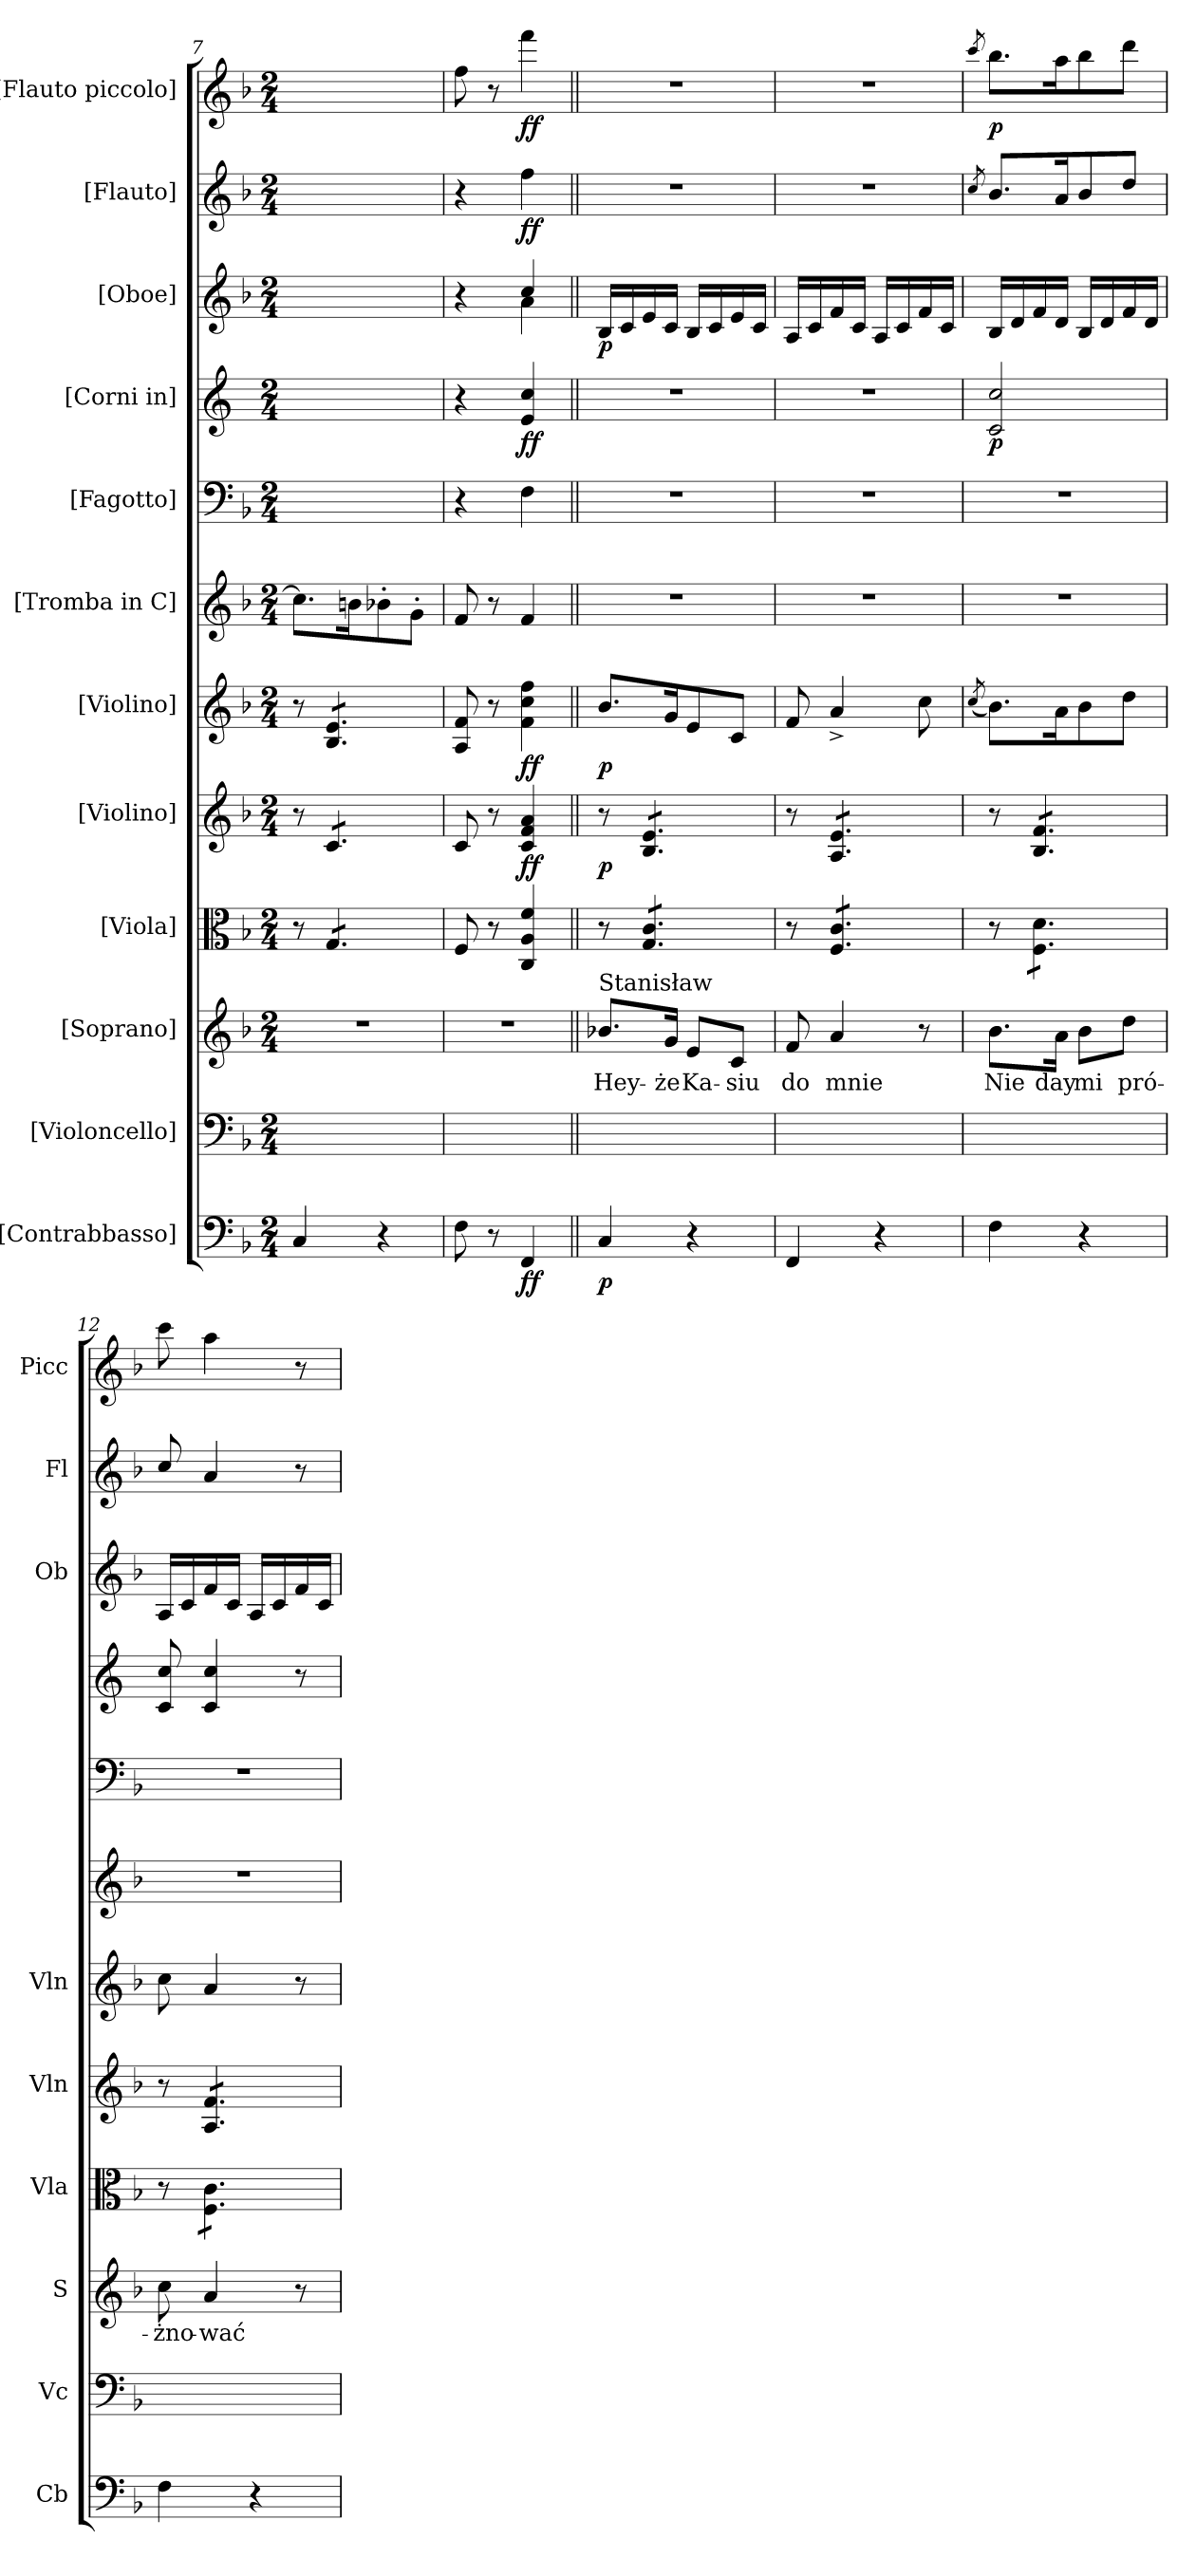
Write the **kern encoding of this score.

**kern	**dynam	**kern	**kern	**text	**kern	**kern	**dynam	**kern	**dynam	**kern	**kern	**kern	**dynam	**kern	**dynam	**kern	**dynam	**kern	**dynam
*part12	*part12	*part11	*part10	*part10	*part9	*part8	*part8	*part7	*part7	*part6	*part5	*part4	*part4	*part3	*part3	*part2	*part2	*part1	*part1
*staff12	*staff12	*staff11	*staff10	*staff10	*staff9	*staff8	*staff8	*staff7	*staff7	*staff6	*staff5	*staff4	*staff4	*staff3	*staff3	*staff2	*staff2	*staff1	*staff1
*I"[Contrabbasso]	*	*I"[Violoncello]	*I"[Soprano]	*	*I"[Viola]	*I"[Violino]	*	*I"[Violino]	*	*I"[Tromba in C]	*I"[Fagotto]	*I"[Corni in]	*	*I"[Oboe]	*	*I"[Flauto]	*	*I"[Flauto piccolo]	*
*I'Cb	*	*I'Vc	*I'S	*	*I'Vla	*I'Vln	*	*I'Vln	*	*	*	*	*	*I'Ob	*	*I'Fl	*	*I'Picc	*
*clefF4	*	*clefF4	*clefG2	*	*clefC3	*clefG2	*	*clefG2	*	*clefG2	*clefF4	*clefG2	*	*clefG2	*	*clefG2	*	*clefG2	*
*	*	*	*	*	*	*	*	*	*	*	*	*ITrd4c7	*	*	*	*	*	*	*
*k[b-]	*	*k[b-]	*k[b-]	*	*k[b-]	*k[b-]	*	*k[b-]	*	*k[b-]	*k[b-]	*k[b-]	*	*k[b-]	*	*k[b-]	*	*k[b-]	*
*M2/4	*	*M2/4	*M2/4	*	*M2/4	*M2/4	*	*M2/4	*	*M2/4	*M2/4	*M2/4	*	*M2/4	*	*M2/4	*	*M2/4	*
=7	=7	=7	=7	=7	=7	=7	=7	=7	=7	=7	=7	=7	=7	=7	=7	=7	=7	=7	=7
4C/	.	4C/yy	2r	.	8r	8r	.	8r	.	8.cc\L]	2ryy	2ryy	.	2ryy	.	2ryy	.	8.ccc\Lyy]	.
*	*	*	*	*	*tremolo	*	*	*	*	*	*	*	*	*	*	*	*	*	*
*	*	*	*	*	*	*tremolo	*	*	*	*	*	*	*	*	*	*	*	*	*
*	*	*	*	*	*	*	*	*tremolo	*	*	*	*	*	*	*	*	*	*	*
.	.	.	.	.	8G/L	8c/L	.	8B-/ 8e/L	.	.	.	.	.	.	.	.	.	.	.
.	.	.	.	.	.	.	.	.	.	16bn\K	.	.	.	.	.	.	.	16bbn\Kyy	.
4r	.	4ryy	.	.	8G/	8c/	.	8B-/ 8e/	.	8b-X'\	.	.	.	.	.	.	.	8bb-X'\yy	.
.	.	.	.	.	8G/J	8c/J	.	8B-/ 8e/J	.	8g'\J	.	.	.	.	.	.	.	8gg'\Jyy	.
*	*	*	*	*	*	*	*	*Xtremolo	*	*	*	*	*	*	*	*	*	*	*
*	*	*	*	*	*	*Xtremolo	*	*	*	*	*	*	*	*	*	*	*	*	*
*	*	*	*	*	*Xtremolo	*	*	*	*	*	*	*	*	*	*	*	*	*	*
=8	=8	=8	=8	=8	=8	=8	=8	=8	=8	=8	=8	=8	=8	=8	=8	=8	=8	=8	=8
*	*	*	*	*	*	*	*	*	*	*	*	*	*	*^	*	*	*	*	*
8F\	.	8F\yy	2r	.	8F/	8c/	.	8A/ 8f/	.	8f/	4r	4r	.	4r	4ryy	.	4r	.	8ff\	.
8r	.	8ryy	.	.	8r	8r	.	8r	.	8r	.	.	.	.	.	.	.	.	8r	.
4FF/	ff	4FF/yy	.	.	4C/ 4A/ 4f/	4c/ 4f/ 4a/	ff	4f\ 4cc\ 4ff\	ff	4f/	4F\	4A/ 4f/	ff	4cc/	4a\	.	4ff\	ff	4fff\	ff
=9||	=9||	=9||	=9||	=9||	=9||	=9||	=9||	=9||	=9||	=9||	=9||	=9||	=9||	=9||	=9||	=9||	=9||	=9||	=9||	=9||
!	!	!	!	!	!	!	!	!	!	!	!	!	!	!LO:TX:a:t=Iv.	!	!	!	!	!	!
!	!	!	!LO:TX:a:t=Stanisław	!	!	!	!	!	!	!	!	!	!	!	!	!	!	!	!	!
*	*	*	*	*	*	*	*	*	*	*	*	*	*	*v	*v	*	*	*	*	*
4C/	p	4C/yy	8.b-X/L	Hey-	8r	8r	p	8.b-/L	p	2r	2r	2r	.	16B-/LL	p	2r	.	2r	.
.	.	.	.	.	.	.	.	.	.	.	.	.	.	16c/	.	.	.	.	.
*	*	*	*	*	*tremolo	*	*	*	*	*	*	*	*	*	*	*	*	*	*
*	*	*	*	*	*	*tremolo	*	*	*	*	*	*	*	*	*	*	*	*	*
.	.	.	.	.	8G/ 8c/L	8B-/ 8e/L	.	.	.	.	.	.	.	16e/	.	.	.	.	.
.	.	.	16g/Jk	-że	.	.	.	16g/K	.	.	.	.	.	16c/JJ	.	.	.	.	.
4r	.	4ryy	8e/L	Ka-	8G/ 8c/	8B-/ 8e/	.	8e/	.	.	.	.	.	16B-/LL	.	.	.	.	.
.	.	.	.	.	.	.	.	.	.	.	.	.	.	16c/	.	.	.	.	.
.	.	.	8c/J	-siu	8G/ 8c/J	8B-/ 8e/J	.	8c/J	.	.	.	.	.	16e/	.	.	.	.	.
.	.	.	.	.	.	.	.	.	.	.	.	.	.	16c/JJ	.	.	.	.	.
=10	=10	=10	=10	=10	=10	=10	=10	=10	=10	=10	=10	=10	=10	=10	=10	=10	=10	=10	=10
4FF/	.	4FF/yy	8f/	do	8r	8r	.	8f/	.	2r	2r	2r	.	16A/LL	.	2r	.	2r	.
.	.	.	.	.	.	.	.	.	.	.	.	.	.	16c/	.	.	.	.	.
.	.	.	4a/	mnie	8F/ 8c/L	8A/ 8e/L	.	4a^>/	.	.	.	.	.	16f/	.	.	.	.	.
.	.	.	.	.	.	.	.	.	.	.	.	.	.	16c/JJ	.	.	.	.	.
4r	.	4ryy	.	.	8F/ 8c/	8A/ 8e/	.	.	.	.	.	.	.	16A/LL	.	.	.	.	.
.	.	.	.	.	.	.	.	.	.	.	.	.	.	16c/	.	.	.	.	.
.	.	.	8r	.	8F/ 8c/J	8A/ 8e/J	.	8cc\	.	.	.	.	.	16f/	.	.	.	.	.
.	.	.	.	.	.	.	.	.	.	.	.	.	.	16c/JJ	.	.	.	.	.
=11	=11	=11	=11	=11	=11	=11	=11	=11	=11	=11	=11	=11	=11	=11	=11	=11	=11	=11	=11
.	.	.	.	.	.	.	.	(8qcc/	.	.	.	.	.	.	.	8qcc/	.	8qccc/	.
4F\	.	4F\yy	8.b-\L	Nie	8r	8r	.	8.b-\L)	.	2r	2r	2F/ 2f/	p	16B-/LL	.	8.b-/L	.	8.bb-\L	p
.	.	.	.	.	.	.	.	.	.	.	.	.	.	16d/	.	.	.	.	.
.	.	.	.	.	8F\ 8d\L	8B-/ 8f/L	.	.	.	.	.	.	.	16f/	.	.	.	.	.
.	.	.	16a\Jk	day	.	.	.	16a\K	.	.	.	.	.	16d/JJ	.	16a/K	.	16aa\K	.
4r	.	4ryy	8b-\L	mi	8F\ 8d\	8B-/ 8f/	.	8b-\	.	.	.	.	.	16B-/LL	.	8b-/	.	8bb-\	.
.	.	.	.	.	.	.	.	.	.	.	.	.	.	16d/	.	.	.	.	.
.	.	.	8dd\J	pró-	8F\ 8d\J	8B-/ 8f/J	.	8dd\J	.	.	.	.	.	16f/	.	8dd/J	.	8ddd\J	.
.	.	.	.	.	.	.	.	.	.	.	.	.	.	16d/JJ	.	.	.	.	.
=12	=12	=12	=12	=12	=12	=12	=12	=12	=12	=12	=12	=12	=12	=12	=12	=12	=12	=12	=12
4F\	.	4F\yy	8cc\	-żno-	8r	8r	.	8cc\	.	2r	2r	8F/ 8f/	.	16A/LL	.	8cc/	.	8ccc\	.
.	.	.	.	.	.	.	.	.	.	.	.	.	.	16c/	.	.	.	.	.
.	.	.	4a/	-wać	8F\ 8c\L	8A/ 8f/L	.	4a/	.	.	.	4F/ 4f/	.	16f/	.	4a/	.	4aa\	.
.	.	.	.	.	.	.	.	.	.	.	.	.	.	16c/JJ	.	.	.	.	.
4r	.	4ryy	.	.	8F\ 8c\	8A/ 8f/	.	.	.	.	.	.	.	16ALL	.	.	.	.	.
.	.	.	.	.	.	.	.	.	.	.	.	.	.	16c/	.	.	.	.	.
.	.	.	8r	.	8F\ 8c\J	8A/ 8f/J	.	8r	.	.	.	8r	.	16f/	.	8r	.	8r	.
*	*	*	*	*	*	*Xtremolo	*	*	*	*	*	*	*	*	*	*	*	*	*
*	*	*	*	*	*Xtremolo	*	*	*	*	*	*	*	*	*	*	*	*	*	*
.	.	.	.	.	.	.	.	.	.	.	.	.	.	16c/JJ	.	.	.	.	.
=	=	=	=	=	=	=	=	=	=	=	=	=	=	=	=	=	=	=	=
*-	*-	*-	*-	*-	*-	*-	*-	*-	*-	*-	*-	*-	*-	*-	*-	*-	*-	*-	*-
